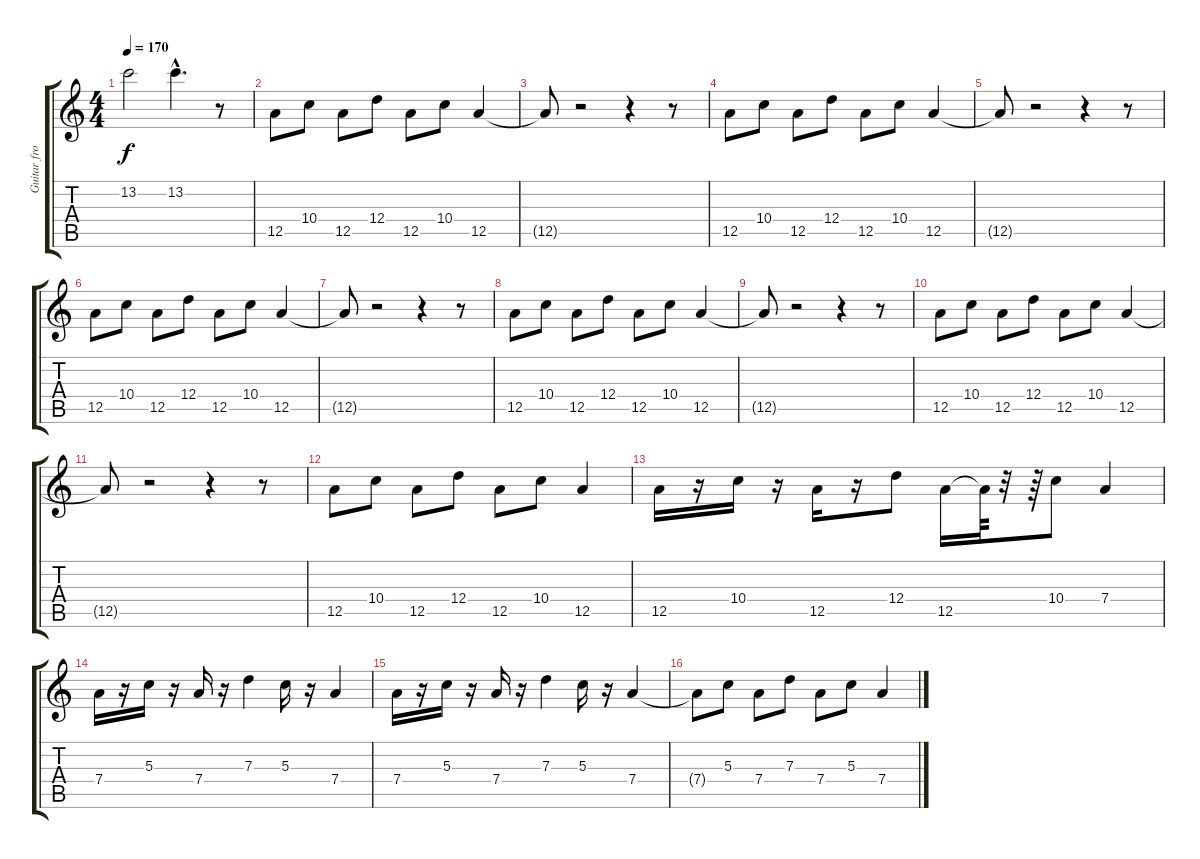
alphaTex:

\track ("Guitar from MIDI" "Guitar fro") {instrument overdrivenguitar}
\staff {score tabs}
\tuning (E4 B3 G3 D3 A2 E2) {hide}
\ts (4 4)
\tempo 170
\clef g2
\ks c
13.2{t}.2{dy f} 13.2{hac}.4{d} r.8 |
12.5.8 10.4.8 12.5.8 12.4.8 12.5.8 10.4.8 12.5.4 |
12.5{t}.8 r.2 r.4 r.8 |
12.5.8 10.4.8 12.5.8 12.4.8 12.5.8 10.4.8 12.5.4 |
12.5{t}.8 r.2 r.4 r.8 |
12.5.8 10.4.8 12.5.8 12.4.8 12.5.8 10.4.8 12.5.4 |
12.5{t}.8 r.2 r.4 r.8 |
12.5.8 10.4.8 12.5.8 12.4.8 12.5.8 10.4.8 12.5.4 |
12.5{t}.8 r.2 r.4 r.8 |
12.5.8 10.4.8 12.5.8 12.4.8 12.5.8 10.4.8 12.5.4 |
12.5{t}.8 r.2 r.4 r.8 |
12.5.8 10.4.8 12.5.8 12.4.8 12.5.8 10.4.8 12.5.4 |
12.5.16 r.16 10.4.16 r.16 12.5.16 r.16 12.4.8 12.5.16 12.5{t}.64 r.32 r.64 10.4.8 7.4.4 |
7.4.16 r.16 5.3.16 r.16 7.4.16 r.16 7.3.4 5.3.16 r.16 7.4.4 |
7.4.16 r.16 5.3.16 r.16 7.4.16 r.16 7.3.4 5.3.16 r.16 7.4.4 |
7.4{t}.8 5.3.8 7.4.8 7.3.8 7.4.8 5.3.8 7.4.4
